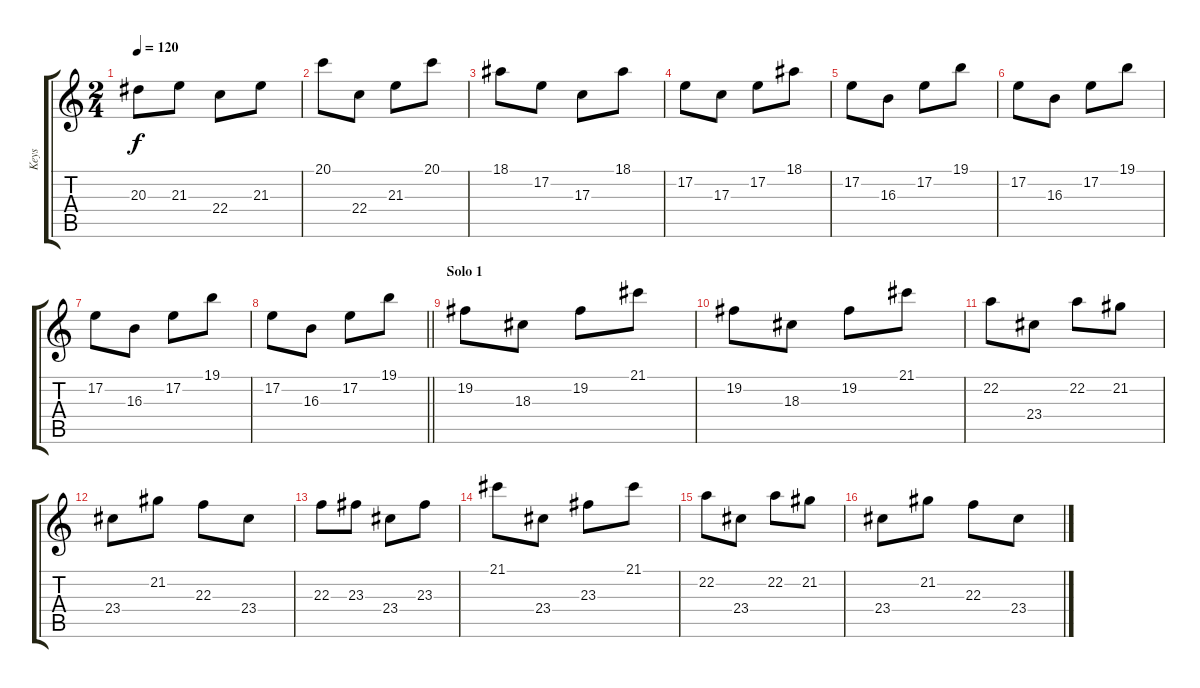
\track ("Keys" "Keys") {instrument fx8scifi}
\staff {score tabs}
\tuning (E4 B3 G3 D3 A2 E2) {hide}
\ts (2 4)
\tempo 120
\clef g2
\ks c
20.3.8{dy f} 21.3.8 22.4.8 21.3.8 |
20.1.8 22.4.8 21.3.8 20.1.8 |
18.1.8 17.2.8 17.3.8 18.1.8 |
17.2.8 17.3.8 17.2.8 18.1.8 |
17.2.8 16.3.8 17.2.8 19.1.8 |
17.2.8 16.3.8 17.2.8 19.1.8 |
17.2.8 16.3.8 17.2.8 19.1.8 |
\barLineRight lightlight
17.2.8 16.3.8 17.2.8 19.1.8 |
\section ("" "Solo 1")
19.2.8 18.3.8 19.2.8 21.1.8 |
19.2.8 18.3.8 19.2.8 21.1.8 |
22.2.8 23.4.8 22.2.8 21.2.8 |
23.4.8 21.2.8 22.3.8 23.4.8 |
22.3.8 23.3.8 23.4.8 23.3.8 |
21.1.8 23.4.8 23.3.8 21.1.8 |
22.2.8 23.4.8 22.2.8 21.2.8 |
23.4.8 21.2.8 22.3.8 23.4.8
